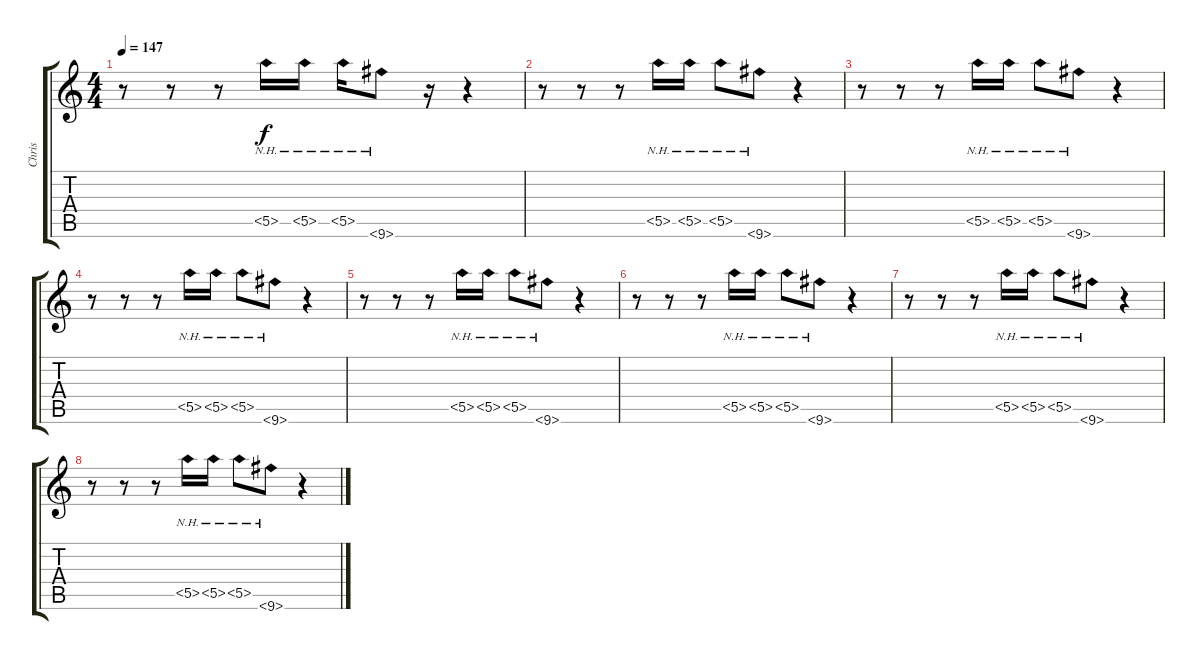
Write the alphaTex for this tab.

\track ("Chris" "Chris") {instrument distortionguitar}
\staff {score tabs}
\tuning (E4 B3 G3 D3 A2 D2) {hide}
\ts (4 4)
\tempo 147
\clef g2
\ks c
r.8{dy f} r.8 r.8 5.5{nh}.16 5.5{nh}.16 5.5{nh}.16 9.6{nh}.8 r.16 r.4 |
r.8 r.8 r.8 5.5{nh}.16 5.5{nh}.16 5.5{nh}.8 9.6{nh}.8 r.4 |
r.8 r.8 r.8 5.5{nh}.16 5.5{nh}.16 5.5{nh}.8 9.6{nh}.8 r.4 |
r.8 r.8 r.8 5.5{nh}.16 5.5{nh}.16 5.5{nh}.8 9.6{nh}.8 r.4 |
r.8 r.8 r.8 5.5{nh}.16 5.5{nh}.16 5.5{nh}.8 9.6{nh}.8 r.4 |
r.8 r.8 r.8 5.5{nh}.16 5.5{nh}.16 5.5{nh}.8 9.6{nh}.8 r.4 |
r.8 r.8 r.8 5.5{nh}.16 5.5{nh}.16 5.5{nh}.8 9.6{nh}.8 r.4 |
r.8 r.8 r.8 5.5{nh}.16 5.5{nh}.16 5.5{nh}.8 9.6{nh}.8 r.4
